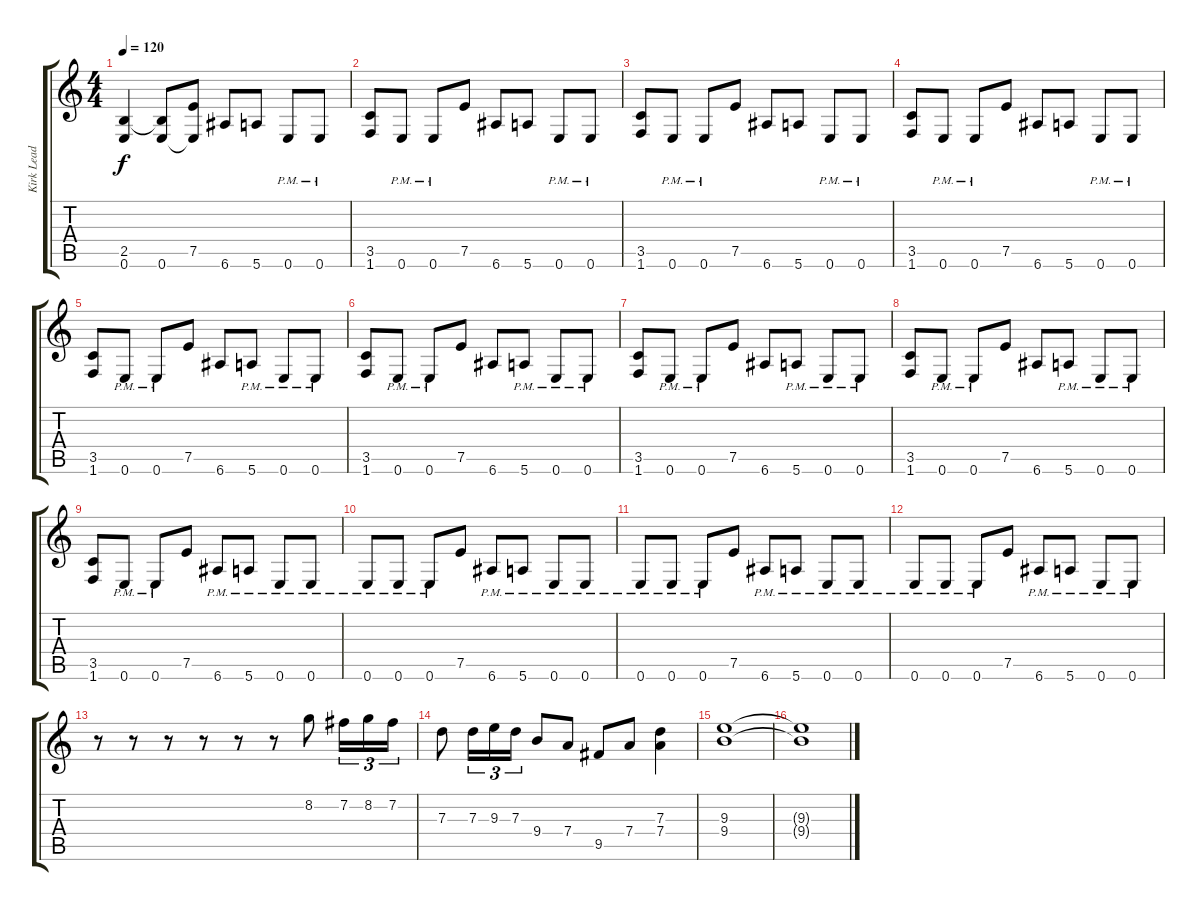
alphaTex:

\track ("Kirk Lead 2" "Kirk Lead ") {instrument distortionguitar}
\staff {score tabs}
\tuning (E4 B3 G3 D3 A2 E2) {hide}
\ts (4 4)
\tempo 120
\clef g2
\ks c
(2.5 0.6).4{dy f volume 15} (2.5{t} 0.6).8 (7.5 0.6{t}).8 6.6.8 5.6.8 0.6{pm}.8 0.6{pm}.8 |
(3.5 1.6).8 0.6{pm}.8 0.6{pm}.8 7.5.8 6.6.8 5.6.8 0.6{pm}.8 0.6{pm}.8 |
(3.5 1.6).8 0.6{pm}.8 0.6{pm}.8 7.5.8 6.6.8 5.6.8 0.6{pm}.8 0.6{pm}.8 |
(3.5 1.6).8 0.6{pm}.8 0.6{pm}.8 7.5.8 6.6.8 5.6.8 0.6{pm}.8 0.6{pm}.8 |
(3.5 1.6).8{volume 13} 0.6{pm}.8 0.6{pm}.8 7.5.8 6.6.8 5.6{pm}.8 0.6{pm}.8 0.6{pm}.8 |
(3.5 1.6).8 0.6{pm}.8 0.6{pm}.8 7.5.8 6.6.8 5.6{pm}.8 0.6{pm}.8 0.6{pm}.8 |
(3.5 1.6).8 0.6{pm}.8 0.6{pm}.8 7.5.8 6.6.8 5.6{pm}.8 0.6{pm}.8 0.6{pm}.8 |
(3.5 1.6).8 0.6{pm}.8 0.6{pm}.8 7.5.8 6.6.8 5.6{pm}.8 0.6{pm}.8 0.6{pm}.8 |
(3.5 1.6).8{volume 11} 0.6{pm}.8 0.6{pm}.8 7.5.8 6.6{pm}.8 5.6{pm}.8 0.6{pm}.8 0.6{pm}.8 |
0.6{pm}.8 0.6{pm}.8 0.6{pm}.8 7.5.8 6.6{pm}.8 5.6{pm}.8 0.6{pm}.8 0.6{pm}.8 |
0.6{pm}.8 0.6{pm}.8 0.6{pm}.8 7.5.8 6.6{pm}.8 5.6{pm}.8 0.6{pm}.8 0.6{pm}.8 |
0.6{pm}.8 0.6{pm}.8 0.6{pm}.8 7.5.8 6.6{pm}.8 5.6{pm}.8 0.6{pm}.8 0.6{pm}.8 |
r.8{volume 5} r.8 r.8 r.8 r.8 r.8 8.2.8 7.2.16{tu (3 2)} 8.2.16{tu (3 2)} 7.2.16{tu (3 2)} |
7.3.8 7.3.16{tu (3 2)} 9.3.16{tu (3 2)} 7.3.16{tu (3 2)} 9.4.8 7.4.8 9.5.8 7.4.8 (7.3 7.4).4 |
(9.3 9.4).1 |
(9.3{t} 9.4{t}).1
